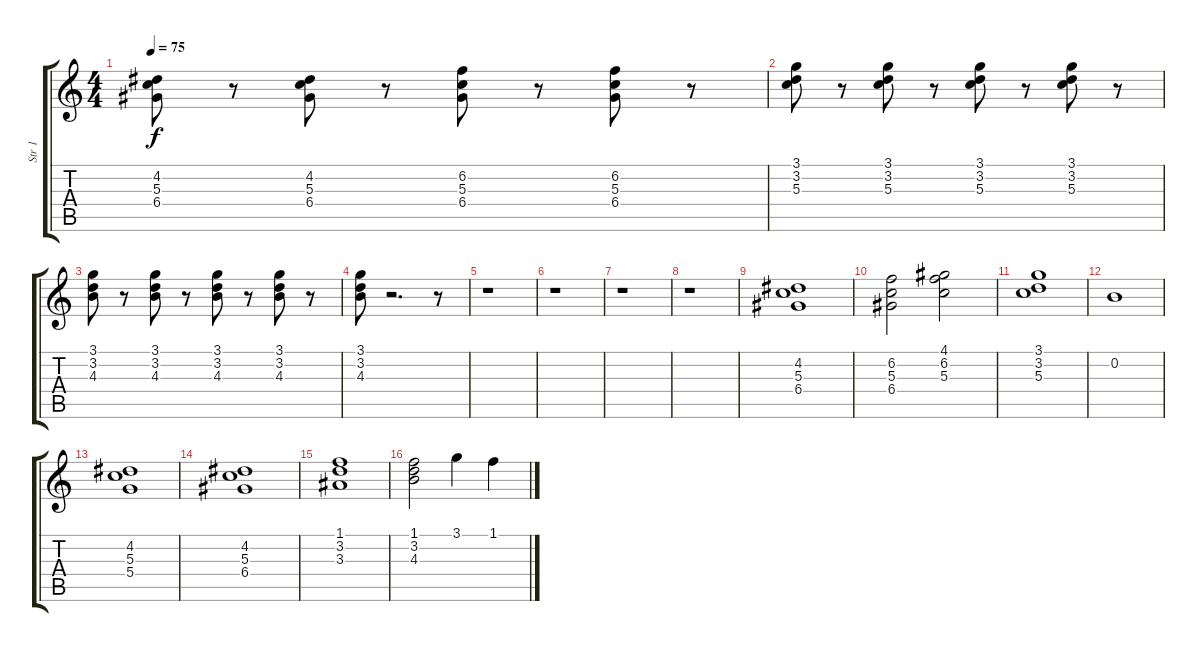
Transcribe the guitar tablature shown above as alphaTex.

\track ("Str 1" "Str 1") {instrument distortionguitar}
\staff {score tabs}
\tuning (E4 B3 G3 D3 A2 E2) {hide}
\ts (4 4)
\tempo 75
\clef g2
\ks c
(4.2 5.3 6.4).8{dy f} r.8 (4.2 5.3 6.4).8 r.8 (6.2 5.3 6.4).8 r.8 (6.2 5.3 6.4).8 r.8 |
(3.1 3.2 5.3).8 r.8 (3.1 3.2 5.3).8 r.8 (3.1 3.2 5.3).8 r.8 (3.1 3.2 5.3).8 r.8 |
(3.1 3.2 4.3).8 r.8 (3.1 3.2 4.3).8 r.8 (3.1 3.2 4.3).8 r.8 (3.1 3.2 4.3).8 r.8 |
(3.1 3.2 4.3).8 r.2{d} r.8 |
r.1 |
r.1 |
r.1 |
r.1 |
(4.2 5.3 6.4).1 |
(6.2 5.3 6.4).2 (4.1 6.2 5.3).2 |
(3.1 3.2 5.3).1 |
0.2.1 |
(4.2 5.3 5.4).1 |
(4.2 5.3 6.4).1 |
(1.1 3.2 3.3).1 |
(1.1 3.2 4.3).2 3.1.4 1.1.4
